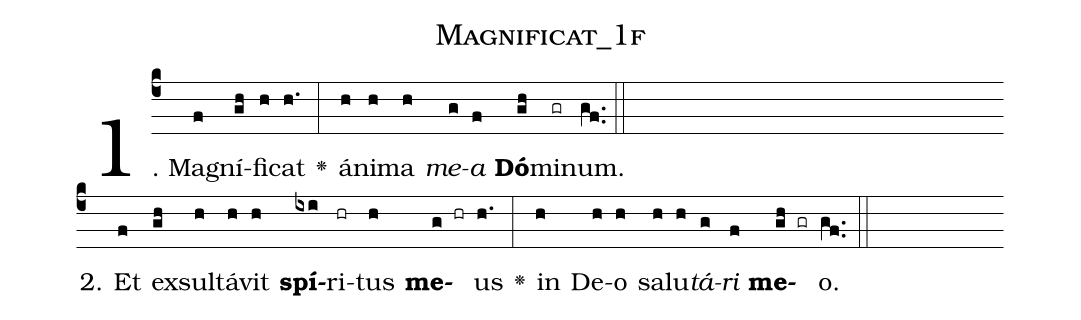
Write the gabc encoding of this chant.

name:Magnificat_1f;
%%
(c4)1. Ma(f)gní(gh)fi(h)cat(h.) <v>\greheightstar</v>(:) á(h)ni(h)ma(h) <i>me</i>(g)<i>a</i>(f) <b>Dó</b>(gh)mi(gr)num.(gf..) (::) (Z-)
2. Et(f) ex(gh)sul(h)tá(h)vit(h) <b>spí</b>(ixi)ri(hr)tus(h) <b>me</b>(g hr)us(h.) <v>\greheightstar</v>(:) in(h) De(h)o(h) sa(h)lu(h)<i>tá</i>(g)<i>ri</i>(f) <b>me</b>(gh gr)o.(gf..) (::)
